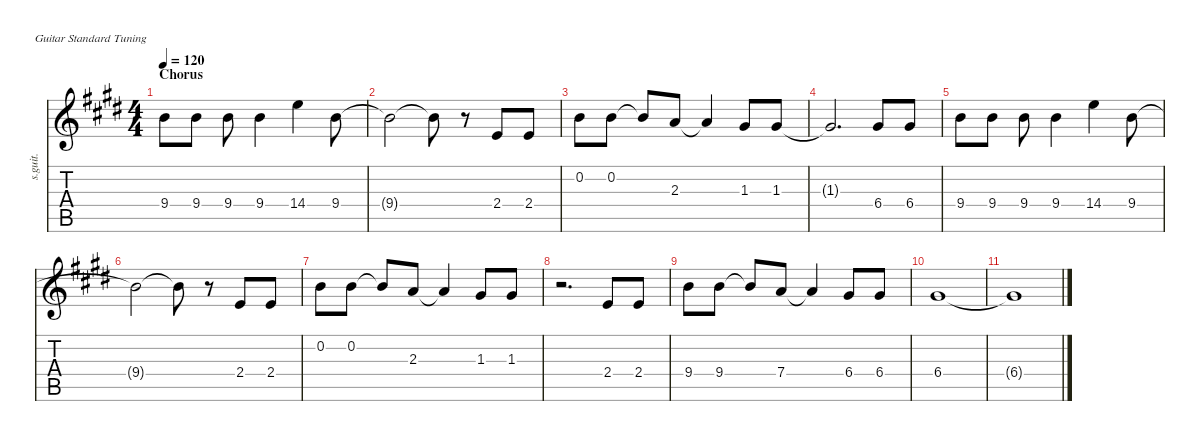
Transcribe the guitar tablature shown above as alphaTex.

\defaultSystemsLayout 4
\hideDynamics
\bracketExtendMode nobrackets
\track ("Steel Guitar" "s.guit.") {instrument acousticguitarsteel}
\staff {score tabs}
\tuning (E4 B3 G3 D3 A2 E2)
\ts (4 4)
\section ("" "Chorus")
\tempo 120
\clef g2
\ks e
9.4{acc forcenatural}.8{dy mf} 9.4{acc forcenatural}.8 9.4{acc forcenatural}.8 9.4{acc forcenatural}.4 14.4{acc forcenatural}.4 9.4{acc forcenatural}.8 |
9.4{t acc forcenatural}.2 9.4{t acc forcenatural}.8 r.8 2.4{acc forcenatural}.8 2.4{acc forcenatural}.8 |
0.2{acc forcenatural}.8 0.2{acc forcenatural}.8 0.2{t acc forcenatural}.8 2.3{acc forcenatural}.8 2.3{t acc forcenatural}.4 1.3{acc #}.8 1.3{acc #}.8 |
1.3{t acc #}.2{d} 6.4{acc #}.8 6.4{acc #}.8 |
9.4{acc forcenatural}.8 9.4{acc forcenatural}.8 9.4{acc forcenatural}.8 9.4{acc forcenatural}.4 14.4{acc forcenatural}.4 9.4{acc forcenatural}.8 |
9.4{t acc forcenatural}.2 9.4{t acc forcenatural}.8 r.8 2.4{acc forcenatural}.8 2.4{acc forcenatural}.8 |
0.2{acc forcenatural}.8 0.2{acc forcenatural}.8 0.2{t acc forcenatural}.8 2.3{acc forcenatural}.8 2.3{t acc forcenatural}.4 1.3{acc #}.8 1.3{acc #}.8 |
r.2{d} 2.4{acc forcenatural}.8 2.4{acc forcenatural}.8 |
9.4{acc forcenatural}.8 9.4{acc forcenatural}.8 9.4{t acc forcenatural}.8 7.4{acc forcenatural}.8 7.4{t acc forcenatural}.4 6.4{acc #}.8 6.4{acc #}.8 |
6.4{acc #}.1 |
6.4{t acc #}.1
